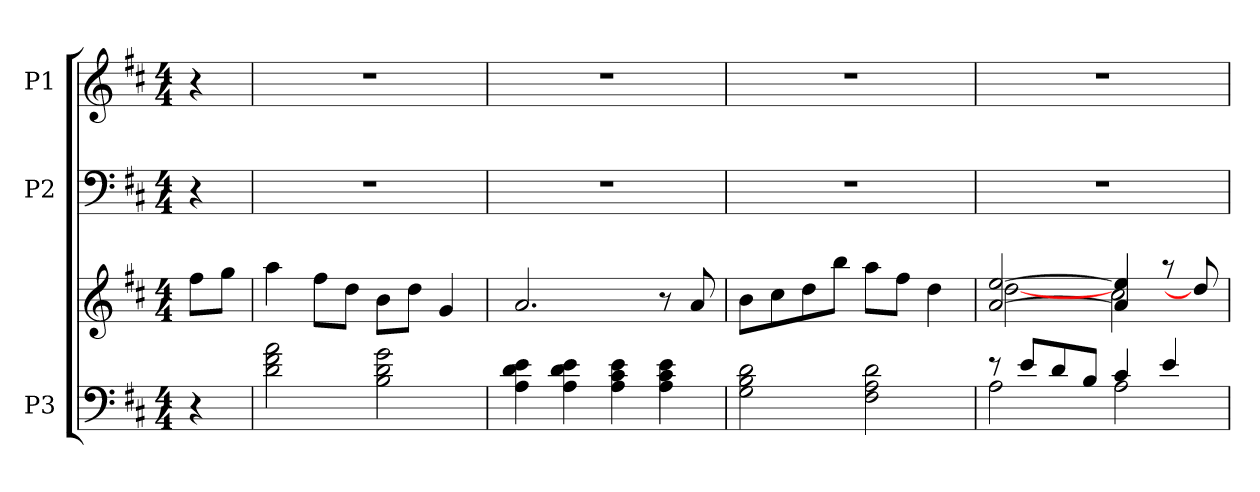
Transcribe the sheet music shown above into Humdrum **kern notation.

**kern	**kern	**kern	**kern
*part3	*part3	*part2	*part1
*staff4	*staff3	*staff2	*staff1
*I"P3	*	*I"P2	*I"P1
!!LO:PB:g=z
*clefF4	*clefG2	*clefF4	*clefG2
*k[f#c#]	*k[f#c#]	*k[f#c#]	*k[f#c#]
*D:	*D:	*D:	*D:
*M4/4	*M4/4	*M4/4	*M4/4
*MM90	*MM90	*MM90	*MM90
=1	=1	=1	=1
4r	8ff#i\L	4r	4r
.	8ggi\J	.	.
=2	=2	=2	=2
2di\ 2f#i 2ai	4aai\	1r	1r
.	8ff#i\L	.	.
.	8ddi\J	.	.
2Bi\ 2di 2gi	8bi\L	.	.
.	8ddi\J	.	.
.	4gi/	.	.
=3	=3	=3	=3
4Ai\ 4di 4ei	2.ai/	1r	1r
4Ai\ 4di 4ei	.	.	.
4Ai\ 4c#i 4ei	.	.	.
4Ai\ 4c#i 4ei	8r	.	.
.	8ai/	.	.
=4	=4	=4	=4
2Gi\ 2Bi 2di	8bi\L	1r	1r
.	8cc#i\	.	.
.	8ddi\	.	.
.	8bbi\J	.	.
2F#i\ 2Ai 2di	8aai\L	.	.
.	8ff#i\J	.	.
.	4ddi\	.	.
!!LO:LB:g=z
=5	=5	=5	=5
*^	*^	*	*
8r	2Ai\	[>2ai/ [>2eei	[<2ddi\	1r	1r
8ei/L	.	.	.	.	.
8di/	.	.	.	.	.
8Bi/J	.	.	.	.	.
4c#i/	2Ai\	4ai/] 4eei]	2cc#i\	.	.
4ei/	.	8r	.	.	.
.	.	8ddi/]	.	.	.
*v	*v	*	*	*	*
*	*v	*v	*	*
=	=	=	=
*-	*-	*-	*-
